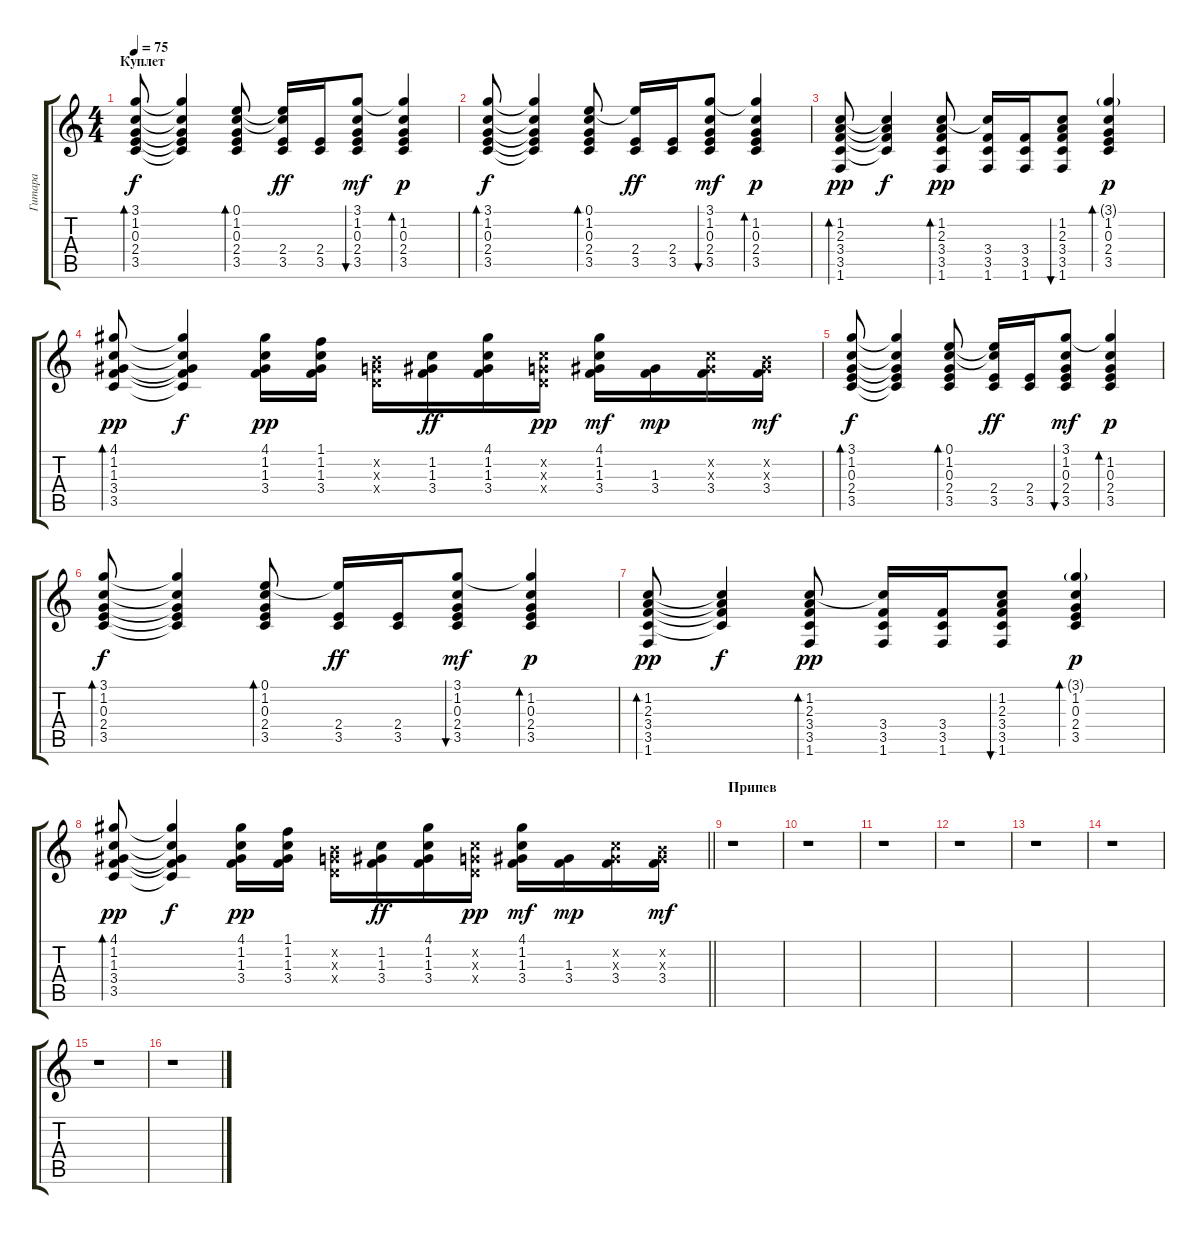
\track ("Гитара" "Гитара") {instrument acousticguitarnylon}
\staff {score tabs}
\tuning (E4 B3 G3 D3 A2 E2) {hide}
\ts (4 4)
\section ("" "Куплет")
\tempo 75
\clef g2
\ks c
(3.1 1.2 0.3 2.4 3.5).8{bd 120 dy f} (3.1{t} 1.2{t} 0.3{t} 2.4{t} 3.5{t}).4 (0.1 1.2 0.3 2.4 3.5).8{bd 120} (0.1{t} 1.2{t} 2.4 3.5).16{dy ff} (2.4 3.5).16 (3.1 1.2 0.3 2.4 3.5).8{bu 120 dy mf} (3.1{t} 1.2 0.3 2.4 3.5).4{bd 120 dy p} |
(3.1 1.2 0.3 2.4 3.5).8{bd 120 dy f} (3.1{t} 1.2{t} 0.3{t} 2.4{t} 3.5{t}).4 (0.1 1.2 0.3 2.4 3.5).8{bd 120} (0.1{t} 2.4 3.5).16{dy ff} (2.4 3.5).16 (3.1 1.2 0.3 2.4 3.5).8{bu 120 dy mf} (3.1{t} 1.2 0.3 2.4 3.5).4{bd 120 dy p} |
(1.2 2.3 3.4 3.5 1.6).8{bd 120 dy pp} (1.2{t} 2.3{t} 3.4{t} 3.5{t}).4{dy f} (1.2 2.3 3.4 3.5 1.6).8{bd 120 dy pp} (1.2{t} 3.4 3.5 1.6).16 (3.4 3.5 1.6).16 (1.2 2.3 3.4 3.5 1.6).8{bu 120} (3.1{g} 1.2 0.3 2.4 3.5).4{bd 120 dy p} |
(4.1 1.2 1.3 3.4 3.5).8{bd 120 dy pp} (4.1{t} 1.2{t} 1.3{t} 3.4{t} 3.5{t}).4{dy f} (4.1 1.2 1.3 3.4).16{dy pp} (1.1 1.2 1.3 3.4).16 (0.2{x} 0.3{x} 0.4{x}).16 (1.2 1.3 3.4).16{dy ff} (4.1 1.2 1.3 3.4).16 (1.2{x} 0.3{x} 0.4{x}).16{dy pp} (4.1 1.2 1.3 3.4).16{dy mf} (1.3 3.4).16{dy mp} (1.2{x} 1.3{x} 3.4).16 (0.2{x} 1.3{x} 3.4).16{dy mf} |
(3.1 1.2 0.3 2.4 3.5).8{bd 120 dy f} (3.1{t} 1.2{t} 0.3{t} 2.4{t} 3.5{t}).4 (0.1 1.2 0.3 2.4 3.5).8{bd 120} (0.1{t} 1.2{t} 2.4 3.5).16{dy ff} (2.4 3.5).16 (3.1 1.2 0.3 2.4 3.5).8{bu 120 dy mf} (3.1{t} 1.2 0.3 2.4 3.5).4{bd 120 dy p} |
(3.1 1.2 0.3 2.4 3.5).8{bd 120 dy f} (3.1{t} 1.2{t} 0.3{t} 2.4{t} 3.5{t}).4 (0.1 1.2 0.3 2.4 3.5).8{bd 120} (0.1{t} 2.4 3.5).16{dy ff} (2.4 3.5).16 (3.1 1.2 0.3 2.4 3.5).8{bu 120 dy mf} (3.1{t} 1.2 0.3 2.4 3.5).4{bd 120 dy p} |
(1.2 2.3 3.4 3.5 1.6).8{bd 120 dy pp} (1.2{t} 2.3{t} 3.4{t} 3.5{t}).4{dy f} (1.2 2.3 3.4 3.5 1.6).8{bd 120 dy pp} (1.2{t} 3.4 3.5 1.6).16 (3.4 3.5 1.6).16 (1.2 2.3 3.4 3.5 1.6).8{bu 120} (3.1{g} 1.2 0.3 2.4 3.5).4{bd 120 dy p} |
\barLineRight lightlight
(4.1 1.2 1.3 3.4 3.5).8{bd 120 dy pp} (4.1{t} 1.2{t} 1.3{t} 3.4{t} 3.5{t}).4{dy f} (4.1 1.2 1.3 3.4).16{dy pp} (1.1 1.2 1.3 3.4).16 (0.2{x} 0.3{x} 0.4{x}).16 (1.2 1.3 3.4).16{dy ff} (4.1 1.2 1.3 3.4).16 (1.2{x} 0.3{x} 0.4{x}).16{dy pp} (4.1 1.2 1.3 3.4).16{dy mf} (1.3 3.4).16{dy mp} (1.2{x} 1.3{x} 3.4).16 (0.2{x} 1.3{x} 3.4).16{dy mf} |
\section ("" "Припев")
r.1 |
r.1 |
r.1 |
r.1 |
r.1 |
r.1 |
r.1 |
r.1
